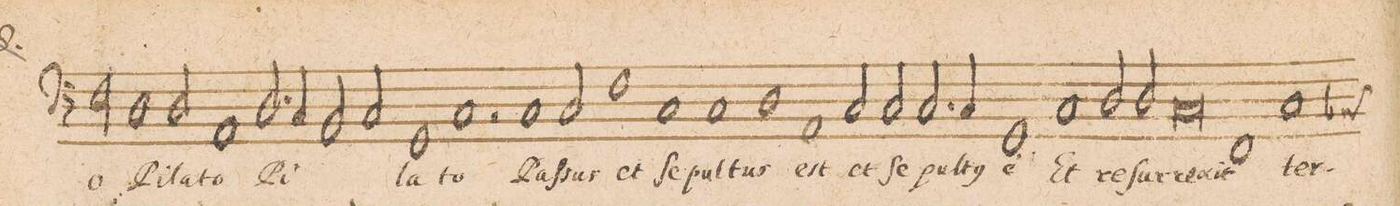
**kern	**text
*I"BASSVS.	*
*clefF4	*
*k[]	*
*met(C|)	*
*M2/1	*
2F\	-o
1D	Pi-
2D/	-la-
=91-	=91-
1AA	-to
2.D/	Pi-
4C/	.
=92-	=92-
2BB/	.
2C/	.
1GG	-la-
=93-	=93-
1C	-to
2rC	.
1C	Paſ-
=94-	=94-
2C/	-sus
1F	et
=95-	=95-
1C	Se-
1C	-pul-
=96-	=96-
1D	-tus
1AA	est
=97-	=97-
2C/	et
2C/	Se-
2.C/	-pul-
4C/	-t(us)
=98-	=98-
1GG	e(st)
1C	Et
=99-	=99-
2D/	re-
2D/	-ſur-
0C	-re-
=100-	=100-
1FF	-xit
=101-	=101-
*custos:BB-	*
1C	ter-
*-	*-
